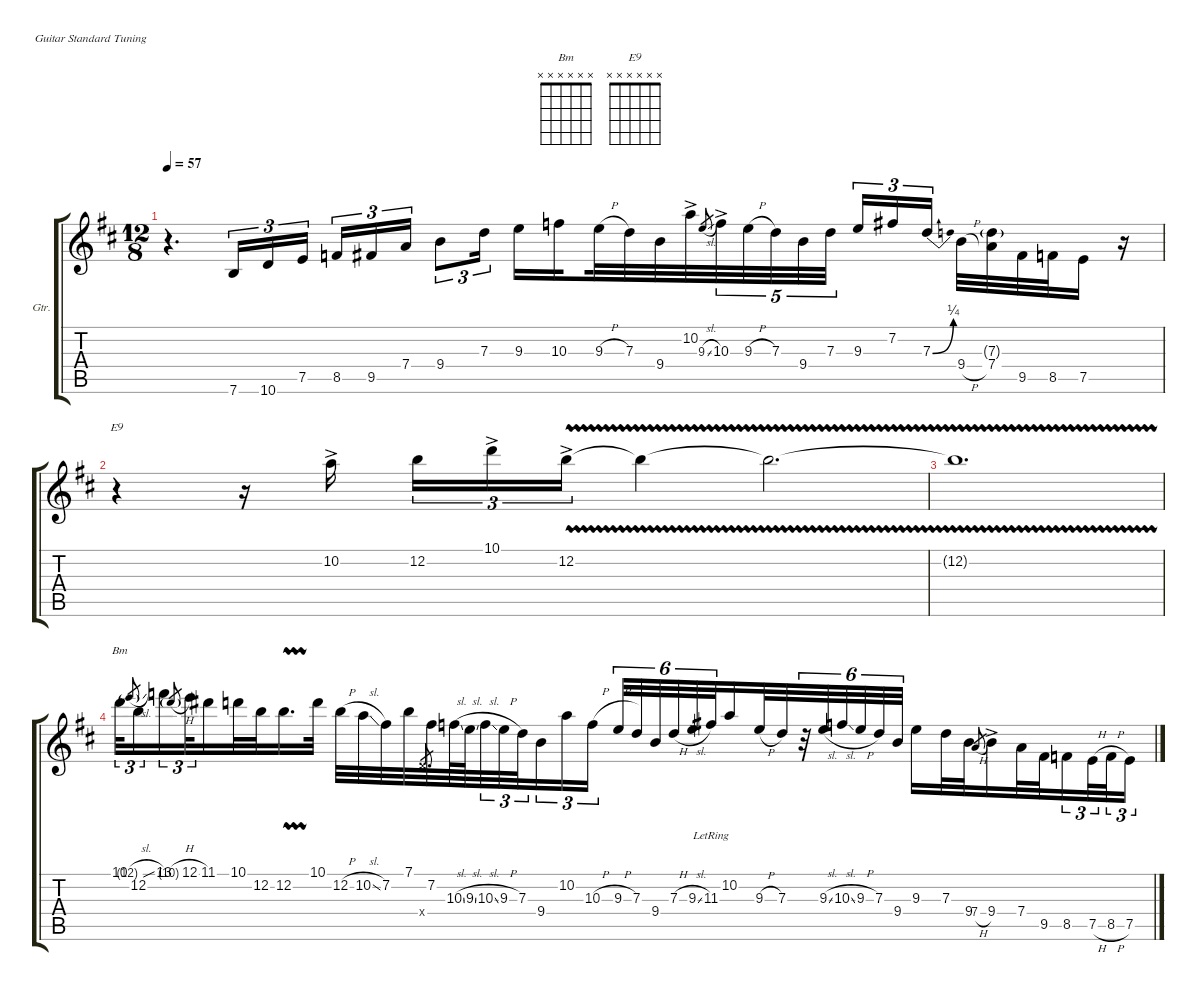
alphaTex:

\defaultSystemsLayout 4
\hideDynamics
\bracketExtendMode groupsimilarinstruments
\firstSystemTrackNameOrientation horizontal
\otherSystemsTrackNameOrientation horizontal
\track ("Guitar" "Gtr.") {instrument acousticguitarsteel}
\staff {score tabs}
\tuning (E4 B3 G3 D3 A2 E2)
\chord ("Bm" x x x x x x)
\chord ("E9" x x x x x x)
\ts (12 8)
\tempo 57
\clef g2
\ks d
r.4{d dy ppp beam split} 7.6.16{tu (3 2) beam merge} 10.6.16{tu (3 2) beam merge} 7.5.16{tu (3 2) beam splitsecondary} 8.5.16{tu (3 2) beam merge} 9.5.16{tu (3 2) beam merge} 7.4.16{tu (3 2) beam splitsecondary} 9.4.8{tu (3 2) beam merge} 7.3.16{tu (3 2) dy pp beam split} 9.3.16{beam merge} 10.3.16{beam splitsecondary} 9.3{h}.32{beam merge} 7.3.32{beam merge} 9.4.32{beam merge} 10.2{ac}.32{beam merge} 9.3{sl}.8{gr beam merge} 10.3{ac}.32{tu (5 4) dy p beam merge} 9.3{h}.32{tu (5 4) beam merge} 7.3.32{tu (5 4) beam merge} 9.4.32{tu (5 4) beam merge} 7.3.32{tu (5 4) beam split} 9.3.16{tu (3 2) beam merge} 7.2.16{tu (3 2) beam merge} 7.3{be (bend 0 0 15 1)}.16{tu (3 2) beam splitsecondary} 9.4{h}.32{dy pp beam invert beam merge} (7.4 7.3{g}).32{beam merge} 9.5.32{beam merge} 8.5.32{beam merge} 7.5.16{beam split} r.16 |
\scale
0.544964 r.4{ch "E9" beam split} r.16{beam split} 10.2{ac}.16{beam split} 12.2.16{tu (3 2) beam merge} 10.1{ac}.16{tu (3 2) beam merge} 12.2{vw ac}.16{tu (3 2) beam split} 12.2{vw t}.4{dy p beam split} 12.2{vw t}.2{d dy ppp} |
\scale
0.452453 12.2{vw t}.1{d} |
10.1.32{tu (3 2) ch "Bm" beam merge} 12.2.16{tu (3 2) beam merge} 12.1{sl g}.8{tu (3 2) gr beam merge} 13.1.16{tu (3 2) dy pp beam merge} 12.1.32{tu (3 2) beam merge} 10.1{h g}.8{tu (3 2) gr dy ppp beam merge} 11.1.16{dy pp beam merge} 10.1.32{beam merge} 12.2.32{beam merge} 12.2{vw}.16{d dy p beam merge} 10.1.32{beam split} 12.2{h}.32{beam merge} 10.2{sl}.32{beam merge} 7.2.32{beam merge} 7.1.32{dy pp beam merge} 7.2.32{beam merge} 0.4{x}.8{d gr beam merge} 10.3{sl}.64{dy ppp beam merge} 9.3{sl}.64{beam merge} 10.3{sl}.32{tu (3 2) dy pp beam merge} 9.3{h}.32{tu (3 2) beam merge} 7.3.32{tu (3 2) beam merge} 9.4.16{tu (3 2) beam merge} 10.2.16{tu (3 2) beam merge} 10.3{h}.16{tu (3 2) beam split} 9.3{h}.32{tu (6 4) beam merge} 7.3.32{tu (6 4) beam merge} 9.4.32{tu (6 4) beam merge} 7.3{h}.32{tu (6 4) dy ppp beam merge} 9.3{sl}.32{tu (6 4) beam merge} 11.3{lr}.32{tu (6 4) beam merge} 10.2{lr}.16{beam merge} 9.3{h}.32{beam merge} 7.3.32{beam merge} r.32{tu (6 4) beam merge} 9.3{sl}.32{tu (6 4) dy pp beam merge} 10.3{sl}.32{tu (6 4) beam merge} 9.3{h}.32{tu (6 4) beam merge} 7.3.32{tu (6 4) beam merge} 9.4.32{tu (6 4) beam split} 9.3.16{beam invert beam merge} 7.3.32{beam merge} 9.4.32{beam merge} 7.4{h}.8{gr dy ppp beam merge} 9.4{ac}.16{beam merge} 7.4.32{beam merge} 9.5.32{beam merge} 8.5.16{tu (3 2) beam merge} 7.5{h}.32{tu (3 2) beam merge} 8.5{h}.32{tu (3 2) beam merge} 7.5.16{tu (3 2)}
